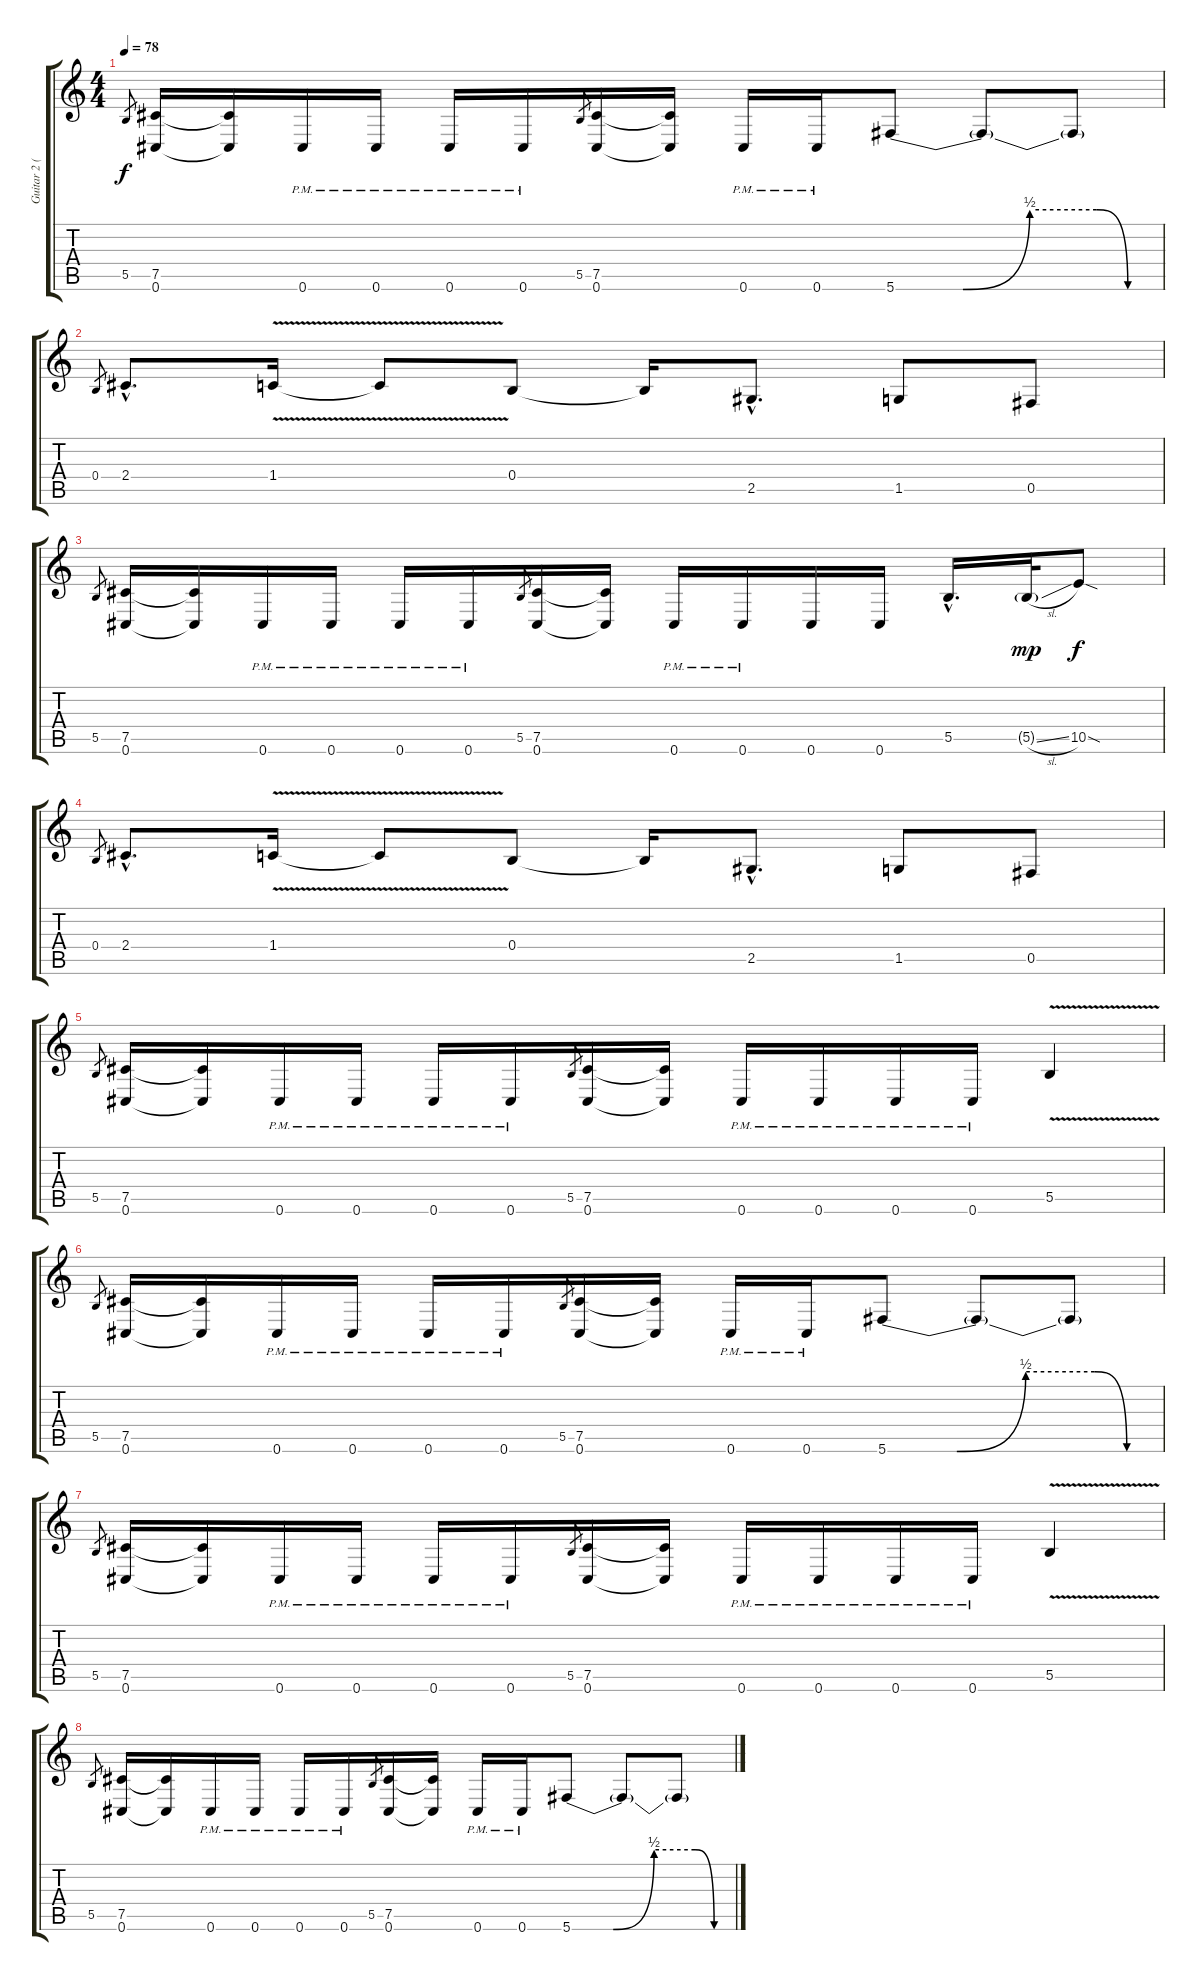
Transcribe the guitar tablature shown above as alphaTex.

\track ("Guitar 2 (Tony Iommi)" "Guitar 2 (") {instrument overdrivenguitar}
\staff {score tabs}
\tuning (Db4 Ab3 E3 B2 Gb2 Db2) {hide}
\ts (4 4)
\tempo 78
\clef g2
\ks c
5.5.8{gr dy f} (7.5 0.6).16 (7.5{t} 0.6{t}).16 0.6{pm}.16 0.6{pm}.16 0.6{pm}.16 0.6{pm}.16 5.5.8{gr} (7.5 0.6).16 (7.5{t} 0.6{t}).16 0.6{pm}.16 0.6{pm}.16 5.6{be (custom 0 0 15 0 30 2 45 2 52 0 60 0)}.8 5.6{t}.8 5.6{t}.8 |
0.4.8{gr} 2.4{hac}.8{d} 1.4{v}.16 1.4{t}.8 0.4.8 0.4{t}.16 2.5{hac}.8{d} 1.5.8 0.5.8 |
5.5.8{gr} (7.5 0.6).16 (7.5{t} 0.6{t}).16 0.6{pm}.16 0.6{pm}.16 0.6{pm}.16 0.6{pm}.16 5.5.8{gr} (7.5 0.6).16 (7.5{t} 0.6{t}).16 0.6{pm}.16 0.6{pm}.16 0.6.16 0.6.16 5.5{hac}.16{d} 5.5{sl g}.32{dy mp} 10.5{sod}.8{dy f} |
0.4.8{gr} 2.4{hac}.8{d} 1.4{v}.16 1.4{t}.8 0.4.8 0.4{t}.16 2.5{hac}.8{d} 1.5.8 0.5.8 |
5.5.8{gr} (7.5 0.6).16 (7.5{t} 0.6{t}).16 0.6{pm}.16 0.6{pm}.16 0.6{pm}.16 0.6{pm}.16 5.5.8{gr} (7.5 0.6).16 (7.5{t} 0.6{t}).16 0.6{pm}.16 0.6{pm}.16 0.6{pm}.16 0.6{pm}.16 5.5{v}.4 |
5.5.8{gr} (7.5 0.6).16 (7.5{t} 0.6{t}).16 0.6{pm}.16 0.6{pm}.16 0.6{pm}.16 0.6{pm}.16 5.5.8{gr} (7.5 0.6).16 (7.5{t} 0.6{t}).16 0.6{pm}.16 0.6{pm}.16 5.6{be (custom 0 0 15 0 30 2 45 2 52 0 60 0)}.8 5.6{t}.8 5.6{t}.8 |
5.5.8{gr} (7.5 0.6).16 (7.5{t} 0.6{t}).16 0.6{pm}.16 0.6{pm}.16 0.6{pm}.16 0.6{pm}.16 5.5.8{gr} (7.5 0.6).16 (7.5{t} 0.6{t}).16 0.6{pm}.16 0.6{pm}.16 0.6{pm}.16 0.6{pm}.16 5.5{v}.4 |
5.5.8{gr} (7.5 0.6).16 (7.5{t} 0.6{t}).16 0.6{pm}.16 0.6{pm}.16 0.6{pm}.16 0.6{pm}.16 5.5.8{gr} (7.5 0.6).16 (7.5{t} 0.6{t}).16 0.6{pm}.16 0.6{pm}.16 5.6{be (custom 0 0 15 0 30 2 45 2 52 0 60 0)}.8 5.6{t}.8 5.6{t}.8
